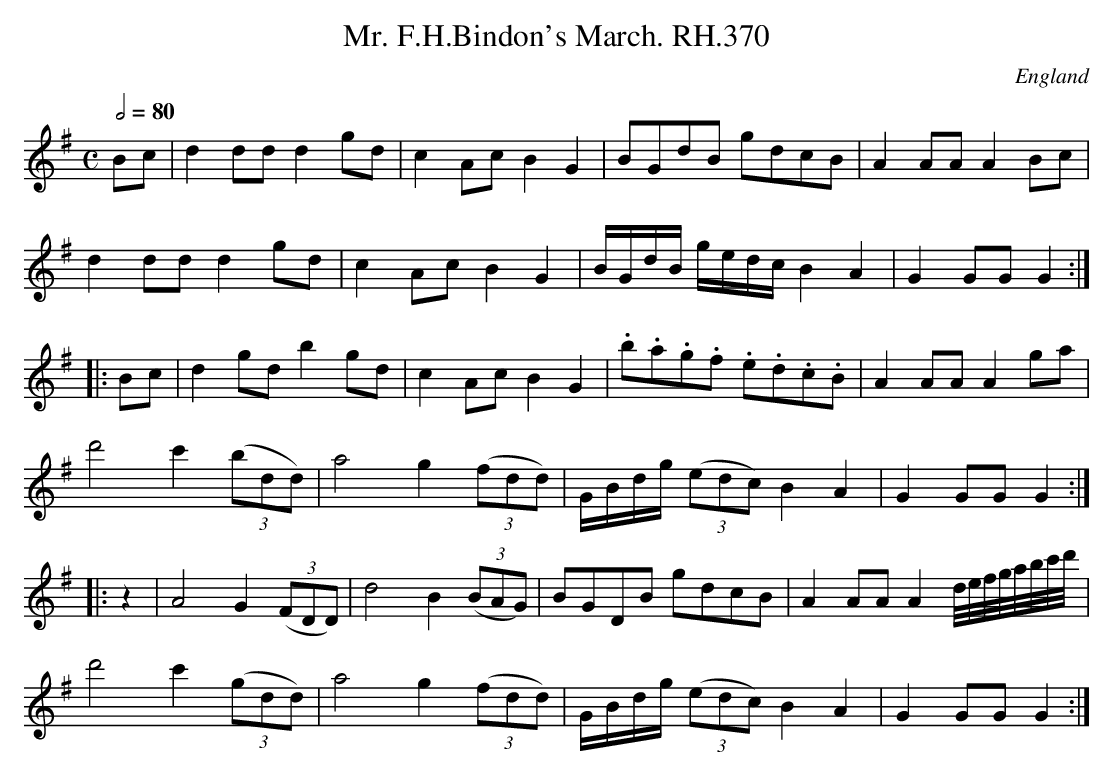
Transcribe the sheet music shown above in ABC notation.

X:1
T:Mr. F.H.Bindon's March. RH.370
L:1/8
M:C
O:England
Q:2/4=80
K:G
Bc|d2dd d2gd|c2 Ac B2G2|\
BGdB gdcB|A2AA A2Bc|!
d2dd d2gd|c2Ac B2G2|\
B/G/d/B/ g/e/d/c/B2A2|G2GG G2:|!
|:Bc|d2gd b2gd|c2Ac B2G2|\
.b.a.g.f .e.d.c.B|A2AA A2ga|!
d'4 c'2 ((3bdd)|a4 g2 ((3fdd)|\
G/B/d/g/ ((3edc) B2A2|G2GG G2:|!
|:z2|A4 G2 ((3FDD)|d4 B2 ((3BAG)|\
BGDB gdcB|A2AA A2d/4e/4f/4g/4a/4b/4c'/4d'/4|!
d'4 c'2 ((3gdd)|a4 g2 ((3fdd)|\
G/B/d/g/ ((3edc) B2A2|G2GG G2:|
